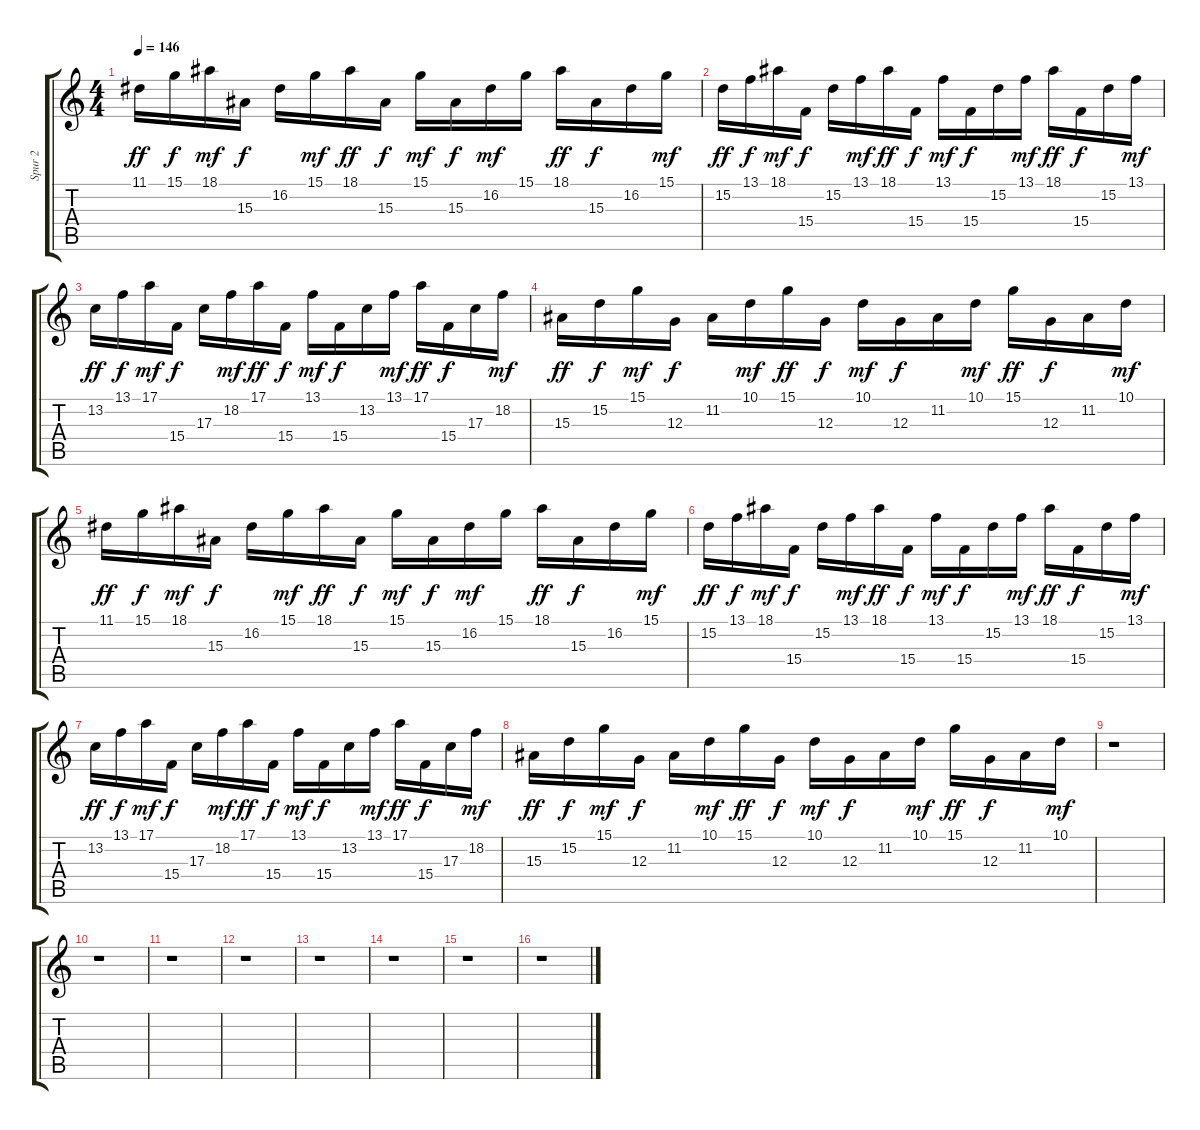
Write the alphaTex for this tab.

\track ("Spur 2" "Spur 2") {instrument lead2sawtooth}
\staff {score tabs}
\tuning (E4 B3 G3 D3 A2 E2) {hide}
\ts (4 4)
\tempo 146
\clef g2
\ks c
11.1.16{dy ff balance 0} 15.1.16{dy f balance 0} 18.1.16{dy mf balance 2} 15.3.16{dy f balance 3} 16.2.16{balance 4} 15.1.16{dy mf balance 5} 18.1.16{dy ff balance 6} 15.3.16{dy f balance 7} 15.1.16{dy mf balance 8} 15.3.16{dy f balance 9} 16.2.16{dy mf balance 10} 15.1.16{balance 11} 18.1.16{dy ff balance 12} 15.3.16{dy f balance 13} 16.2.16{balance 14} 15.1.16{dy mf balance 15} |
15.2.16{dy ff balance 16} 13.1.16{dy f balance 15} 18.1.16{dy mf balance 14} 15.4.16{dy f balance 13} 15.2.16{balance 12} 13.1.16{dy mf balance 11} 18.1.16{dy ff balance 10} 15.4.16{dy f balance 9} 13.1.16{dy mf balance 8} 15.4.16{dy f balance 7} 15.2.16{balance 6} 13.1.16{dy mf balance 5} 18.1.16{dy ff balance 4} 15.4.16{dy f balance 3} 15.2.16{balance 2} 13.1.16{dy mf balance 1} |
13.2.16{dy ff balance 0} 13.1.16{dy f balance 0} 17.1.16{dy mf balance 2} 15.4.16{dy f balance 3} 17.3.16{balance 4} 18.2.16{dy mf balance 4} 17.1.16{dy ff balance 6} 15.4.16{dy f balance 7} 13.1.16{dy mf balance 8} 15.4.16{dy f balance 8} 13.2.16{balance 10} 13.1.16{dy mf balance 11} 17.1.16{dy ff balance 12} 15.4.16{dy f balance 12} 17.3.16{balance 14} 18.2.16{dy mf balance 14} |
15.3.16{dy ff balance 16} 15.2.16{dy f balance 15} 15.1.16{dy mf balance 14} 12.3.16{dy f balance 13} 11.2.16{balance 12} 10.1.16{dy mf balance 11} 15.1.16{dy ff balance 10} 12.3.16{dy f balance 9} 10.1.16{dy mf balance 8} 12.3.16{dy f balance 7} 11.2.16{balance 6} 10.1.16{dy mf balance 5} 15.1.16{dy ff balance 4} 12.3.16{dy f balance 3} 11.2.16{balance 2} 10.1.16{dy mf balance 1} |
11.1.16{dy ff balance 0} 15.1.16{dy f balance 1} 18.1.16{dy mf balance 2} 15.3.16{dy f balance 3} 16.2.16{balance 4} 15.1.16{dy mf balance 5} 18.1.16{dy ff balance 6} 15.3.16{dy f balance 7} 15.1.16{dy mf balance 8} 15.3.16{dy f balance 8} 16.2.16{dy mf balance 10} 15.1.16{balance 11} 18.1.16{dy ff balance 12} 15.3.16{dy f balance 12} 16.2.16{balance 14} 15.1.16{dy mf balance 15} |
15.2.16{dy ff balance 16} 13.1.16{dy f balance 15} 18.1.16{dy mf balance 14} 15.4.16{dy f balance 13} 15.2.16{balance 12} 13.1.16{dy mf balance 11} 18.1.16{dy ff balance 10} 15.4.16{dy f balance 9} 13.1.16{dy mf balance 8} 15.4.16{dy f balance 7} 15.2.16{balance 6} 13.1.16{dy mf balance 5} 18.1.16{dy ff balance 4} 15.4.16{dy f balance 3} 15.2.16{balance 2} 13.1.16{dy mf balance 1} |
13.2.16{dy ff balance 0} 13.1.16{dy f balance 1} 17.1.16{dy mf balance 2} 15.4.16{dy f balance 3} 17.3.16{balance 4} 18.2.16{dy mf balance 5} 17.1.16{dy ff balance 6} 15.4.16{dy f balance 7} 13.1.16{dy mf balance 8} 15.4.16{dy f balance 9} 13.2.16{balance 10} 13.1.16{dy mf balance 11} 17.1.16{dy ff balance 12} 15.4.16{dy f balance 12} 17.3.16{balance 14} 18.2.16{dy mf balance 15} |
15.3.16{dy ff balance 16} 15.2.16{dy f balance 15} 15.1.16{dy mf balance 14} 12.3.16{dy f balance 13} 11.2.16{balance 12} 10.1.16{dy mf balance 11} 15.1.16{dy ff balance 10} 12.3.16{dy f balance 9} 10.1.16{dy mf balance 8} 12.3.16{dy f balance 7} 11.2.16{balance 6} 10.1.16{dy mf balance 5} 15.1.16{dy ff balance 4} 12.3.16{dy f balance 3} 11.2.16{balance 2} 10.1.16{dy mf balance 1} |
r.1 |
r.1 |
r.1 |
r.1 |
r.1 |
r.1 |
r.1 |
r.1
